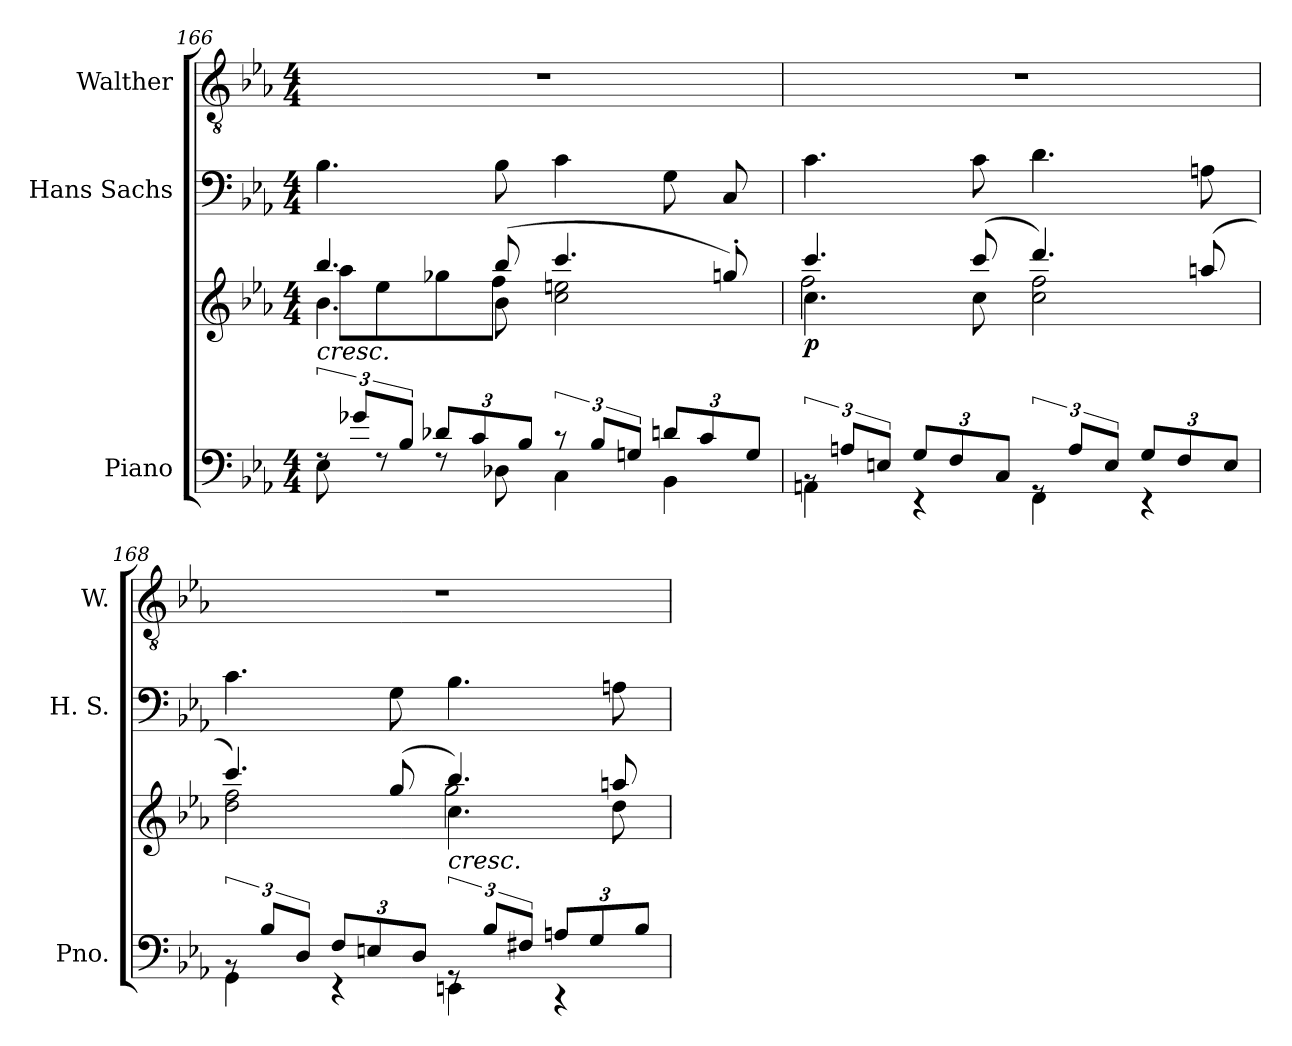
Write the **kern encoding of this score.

**kern	**kern	**dynam	**kern	**kern
*part3	*part3	*part3	*part2	*part1
*staff4	*staff3	*staff3/4	*staff2	*staff1
*I"Piano	*	*	*I"Hans Sachs	*I"Walther
*I'Pno.	*	*	*I'H. S.	*I'W.
*clefF4	*clefG2	*	*clefF4	*clefGv2
*k[b-e-a-]	*k[b-e-a-]	*	*k[b-e-a-]	*k[b-e-a-]
*M4/4	*M4/4	*	*M4/4	*M4/4
=166	=166	=166	=166	=166
*^	*^	*	*	*
*	*	*	*^	*	*	*
!	!	!LO:TX:b:i:t=cresc.	!	!	!	!	!
12rF	8E-\	4.bb-/	4.b-\	8aa-\L	.	4.B-\	1r
12g-X/L	.	.	.	.	.	.	.
.	8rF	.	.	8ee-\	.	.	.
12B-/J	.	.	.	.	.	.	.
*Xbrackettup	*	*	*	*	*	*	*
12d-X/L	8rF	.	.	8gg-X\	.	.	.
12c/	.	.	.	.	.	.	.
.	8D-X\	(>8bb-/	8b-\	8ff\J	.	8B-\	.
12B-/J	.	.	.	.	.	.	.
*brackettup	*	*	*	*	*	*	*
12r	4C\	4.ccc/	2cc\ 2een\	2ryy	.	4c\	.
12B-/L	.	.	.	.	.	.	.
12Gn/J	.	.	.	.	.	.	.
*Xbrackettup	*	*	*	*	*	*	*
12dn/L	4BB-\	.	.	.	.	8G\	.
12c/	.	.	.	.	.	.	.
.	.	8ggn'/)	.	.	.	8C/	.
12G/J	.	.	.	.	.	.	.
!!LO:LB:g=z
=167	=167	=167	=167	=167	=167	=167	=167
*brackettup	*	*	*	*	*	*	*
!	!	!	!	!	!LO:DY:b	!	!
12rBB	4AAn\	4.ccc/	4.cc\	2ff\	p	4.c\	1r
12An/L	.	.	.	.	.	.	.
12En/J	.	.	.	.	.	.	.
*Xbrackettup	*	*	*	*	*	*	*
12G/L	4r	.	.	.	.	.	.
12F/	.	.	.	.	.	.	.
.	.	(>8ccc/	8cc\	.	.	8c\	.
12C/J	.	.	.	.	.	.	.
*brackettup	*	*	*	*	*	*	*
12rGG	4FF\	4.ddd/)	2cc\ 2ff\	2ryy	.	4.d\	.
12A/L	.	.	.	.	.	.	.
12E/J	.	.	.	.	.	.	.
*Xbrackettup	*	*	*	*	*	*	*
12G/L	4r	.	.	.	.	.	.
12F/	.	.	.	.	.	.	.
.	.	(>8aan/	.	.	.	8An\	.
12E/J	.	.	.	.	.	.	.
=168	=168	=168	=168	=168	=168	=168	=168
*brackettup	*	*	*	*	*	*	*
12rBB	4GG\	4.ccc/)	2dd\ 2ff\	2ryy	.	4.c\	1r
12B-/L	.	.	.	.	.	.	.
12D/J	.	.	.	.	.	.	.
*Xbrackettup	*	*	*	*	*	*	*
12F/L	4r	.	.	.	.	.	.
12En/	.	.	.	.	.	.	.
.	.	(>8gg/	.	.	.	8G\	.
12D/J	.	.	.	.	.	.	.
*brackettup	*	*	*	*	*	*	*
!	!	!LO:TX:b:i:t=cresc.	!	!	!	!	!
12rGG	4EEn\	4.bb-/)	4.cc\	2gg\	.	4.B-\	.
12B-/L	.	.	.	.	.	.	.
12F#X/J	.	.	.	.	.	.	.
*Xbrackettup	*	*	*	*	*	*	*
12An/L	4r	.	.	.	.	.	.
12G/	.	.	.	.	.	.	.
.	.	8aan/	8dd\	.	.	8An\	.
12B-/J	.	.	.	.	.	.	.
*v	*v	*	*	*	*	*	*
*	*v	*v	*v	*	*	*
=	=	=	=	=
*-	*-	*-	*-	*-
